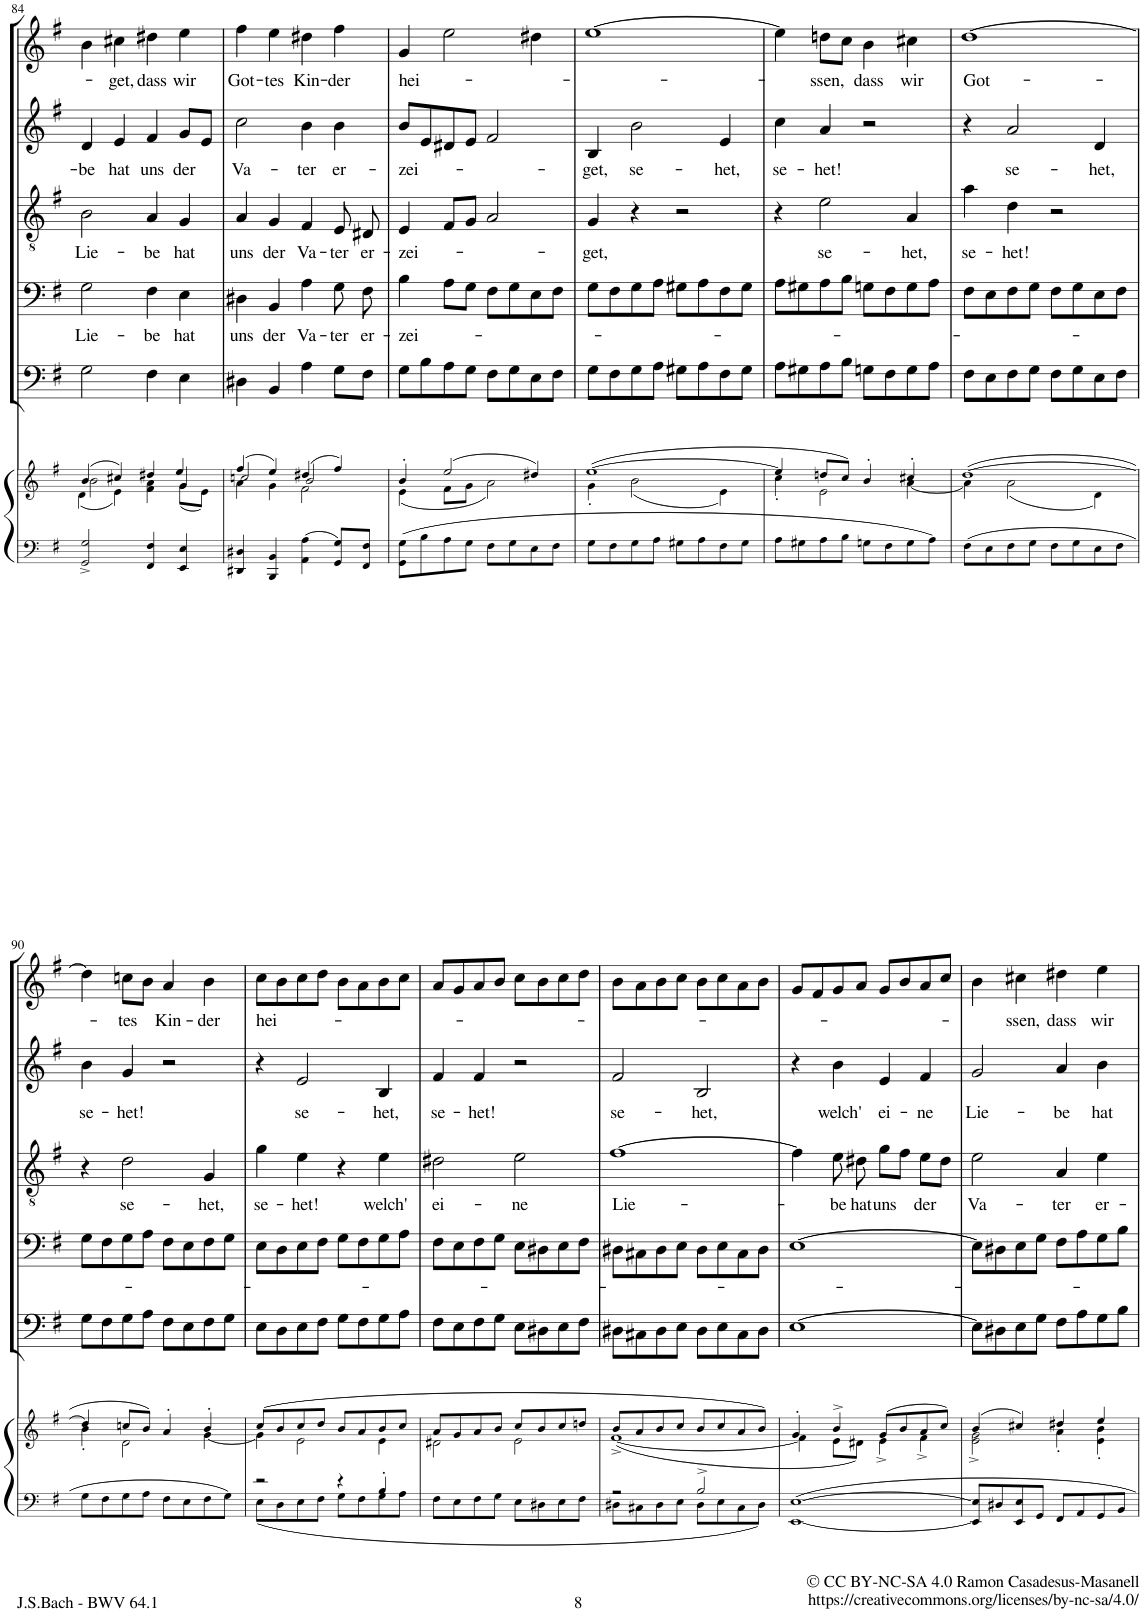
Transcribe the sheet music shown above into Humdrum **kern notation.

**kern	**kern	**kern	**kern	**text	**kern	**text	**kern	**text	**kern	**text
*part6	*part6	*part5	*part4	*part4	*part3	*part3	*part2	*part2	*part1	*part1
*staff7	*staff6	*staff5	*staff4	*staff4	*staff3	*staff3	*staff2	*staff2	*staff1	*staff1
*I"Piano reduction	*	*I"Organo e Continuo	*I"Basso. Trombone III. col Basso.	*	*I"Tenore. Viola e Trombone II. col Tenore	*	*I"Alto. Violino II. Trombone I. coll' Alto	*	*I"Soprano Violino I. Cornetto col Soprano	*
*I'Pno	*	*	*	*	*	*	*	*	*	*
!!LO:PB:g=z
*clefF4	*clefG2	*clefF4	*clefF4	*	*clefGv2	*	*clefG2	*	*clefG2	*
*k[f#]	*k[f#]	*k[f#]	*k[f#]	*	*k[f#]	*	*k[f#]	*	*k[f#]	*
*M4/4	*M4/4	*M4/4	*M4/4	*	*M4/4	*	*M4/4	*	*M4/4	*
*met(c)	*met(c)	*met(c)	*met(c)	*	*met(c)	*	*met(c)	*	*met(c)	*
=84	=84	=84	=84	=84	=84	=84	=84	=84	=84	=84
*	*^	*	*	*	*	*	*	*	*	*
*	*	*^	*	*	*	*	*	*	*	*	*
!	!	!	!	!	!	!LO:LY:b	!	!LO:LY:b	!	!LO:LY:b	!	!
2GG/^ 2G/^	(4b/	(4d\	2b\	2G\	2G\	Lie-	2B\	Lie-	4d/	be	4b\	.
!	!	!	!	!	!	!	!	!	!	!LO:LY:b	!	!LO:LY:b
.	4cc#X/)	4e\)	.	.	.	.	.	.	4e/	hat	4cc#X\	get,
!	!	!	!	!	!	!LO:LY:b	!	!LO:LY:b	!	!LO:LY:b	!	!LO:LY:b
4FF#/ 4F#/	4dd#X/	4f#\ 4a\	4ryy	4F#\	4F#\	be	4A/	be	4f#/	uns	4dd#X\	dass
!	!	!	!	!	!	!LO:LY:b	!	!LO:LY:b	!	!LO:LY:b	!	!LO:LY:b
4EE/ 4E/	4ee/	(8g\L	4g/	4E\	4E\	hat	4G/	hat	8g/L	der	4ee\	wir
.	.	8e\J)	.	.	.	.	.	.	8e/J	.	.	.
=85	=85	=85	=85	=85	=85	=85	=85	=85	=85	=85	=85	=85
!	!	!	!	!	!	!LO:LY:b	!	!LO:LY:b	!	!LO:LY:b	!	!LO:LY:b
4DD#X/ 4D#X/	(4ff#/	4a\	2ccn/	4D#X\	4D#X\	uns	4A/	uns	2cc\	Va-	4ff#\	Got-
!	!	!	!	!	!	!LO:LY:b	!	!LO:LY:b	!	!	!	!LO:LY:b
4BBB/ 4BB/	4ee/)	4g\	.	4BB/	4BB/	der	4G/	der	.	.	4ee\	tes
!	!	!	!	!	!	!LO:LY:b	!	!LO:LY:b	!	!LO:LY:b	!	!LO:LY:b
4AA\ 4A\	(4dd#X/	2f#\	2b/	4A\	4A\	Va-	4F#/	Va-	4b\	ter	4dd#X\	Kin-
!	!	!	!	!	!	!LO:LY:b	!	!LO:LY:b	!	!LO:LY:b	!	!LO:LY:b
8GG/ 8G/L	4ff#/)	.	.	8G\L	8G\	ter	8E/	ter	4b\	er-	4ff#\	der
!	!	!	!	!	!	!LO:LY:b	!	!LO:LY:b	!	!	!	!
8FF#/ 8F#/J	.	.	.	8F#\J	8F#\	er-	8D#X/	er-	.	.	.	.
*	*	*v	*v	*	*	*	*	*	*	*	*	*
=86	=86	=86	=86	=86	=86	=86	=86	=86	=86	=86	=86
!	!	!	!	!	!LO:LY:b	!	!LO:LY:b	!	!LO:LY:b	!	!LO:LY:b
8GG\ 8G\L	4b'/	(4e\	8G\L	4B\	zei-	4E/	zei-	8b/L	zei-	4g/	hei-
8B\	.	.	8B\	.	.	.	.	8e/	.	.	.
8A\	(2ee/	8f#\L	8A\	8A\L	.	8F#/L	.	8d#X/	.	2ee\	.
8G\J	.	8g\J	8G\J	8G\J	.	8G/J	.	8e/J	.	.	.
8F#\L	.	2a\)	8F#\L	8F#\L	.	2A/	.	2f#/	.	.	.
8G\	.	.	8G\	8G\	.	.	.	.	.	.	.
8E\	4dd#X/)	.	8E\	8E\	.	.	.	.	.	4dd#X\	.
8F#\J	.	.	8F#\J	8F#\J	.	.	.	.	.	.	.
=87	=87	=87	=87	=87	=87	=87	=87	=87	=87	=87	=87
!	!	!	!	!	!	!	!LO:LY:b	!	!LO:LY:b	!	!
8G\L	([1ee	4g'\	8G\L	8G\L	.	4G/	-get,	4B/	-get,	[1ee	.
8F#\	.	.	8F#\	8F#\	.	.	.	.	.	.	.
!	!	!	!	!	!	!	!	!	!LO:LY:b	!	!
8G\	.	(2b\	8G\	8G\	.	4r	.	2b\	se-	.	.
8A\J	.	.	8A\J	8A\J	.	.	.	.	.	.	.
8G#X\L	.	.	8G#X\L	8G#X\L	.	2r	.	.	.	.	.
8A\	.	.	8A\	8A\	.	.	.	.	.	.	.
!	!	!	!	!	!	!	!	!	!LO:LY:b	!	!
8F#\	.	4e\)	8F#\	8F#\	.	.	.	4e/	het,	.	.
8G#\J	.	.	8G#\J	8G#\J	.	.	.	.	.	.	.
=88	=88	=88	=88	=88	=88	=88	=88	=88	=88	=88	=88
!	!	!	!	!	!	!	!	!	!LO:LY:b	!	!
8A\L	4ee/]	4cc'\	8A\L	8A\L	.	4r	.	4cc\	se-	4ee\]	.
8G#X\	.	.	8G#X\	8G#X\	.	.	.	.	.	.	.
!	!	!	!	!	!	!	!LO:LY:b	!	!LO:LY:b	!	!LO:LY:b
8A\	8ddn/L	2e\	8A\	8A\	.	2e\	se-	4a/	het!	8ddn\L	-ssen,
8B\J	8cc/J)	.	8B\J	8B\J	.	.	.	.	.	8cc\J	.
!	!	!	!	!	!	!	!	!	!	!	!LO:LY:b
8Gn\L	4b'/	.	8Gn\L	8Gn\L	.	.	.	2r	.	4b\	dass
8F#\	.	.	8F#\	8F#\	.	.	.	.	.	.	.
!	!	!	!	!	!	!	!LO:LY:b	!	!	!	!LO:LY:b
8G\	4cc#X'/	[4a\	8G\	8G\	.	4A/	het,	.	.	4cc#X\	wir
8A\J	.	.	8A\J	8A\J	.	.	.	.	.	.	.
=89	=89	=89	=89	=89	=89	=89	=89	=89	=89	=89	=89
!	!	!	!	!	!	!	!LO:LY:b	!	!	!	!LO:LY:b
8F#\L	([1dd	4a\]	8F#\L	8F#\L	.	4a\	se-	4r	.	[1dd	Got-
8E\	.	.	8E\	8E\	.	.	.	.	.	.	.
!	!	!	!	!	!	!	!LO:LY:b	!	!LO:LY:b	!	!
8F#\	.	(2a\	8F#\	8F#\	.	4d\	het!	2a/	se-	.	.
8G\J	.	.	8G\J	8G\J	.	.	.	.	.	.	.
8F#\L	.	.	8F#\L	8F#\L	.	2r	.	.	.	.	.
8G\	.	.	8G\	8G\	.	.	.	.	.	.	.
!	!	!	!	!	!	!	!	!	!LO:LY:b	!	!
8E\	.	4d\)	8E\	8E\	.	.	.	4d/	het,	.	.
8F#\J	.	.	8F#\J	8F#\J	.	.	.	.	.	.	.
!!LO:LB:g=z
=90	=90	=90	=90	=90	=90	=90	=90	=90	=90	=90	=90
!	!	!	!	!	!	!	!	!	!LO:LY:b	!	!
8G\L	4dd/]	4b'\	8G\L	8G\L	.	4r	.	4b\	se-	4dd\]	.
8F#\	.	.	8F#\	8F#\	.	.	.	.	.	.	.
!	!	!	!	!	!	!	!LO:LY:b	!	!LO:LY:b	!	!LO:LY:b
8G\	8ccn/L	2d\	8G\	8G\	.	2d\	se-	4g/	het!	8ccn\L	-tes
8A\J	8b/J)	.	8A\J	8A\J	.	.	.	.	.	8b\J	.
!	!	!	!	!	!	!	!	!	!	!	!LO:LY:b
8F#\L	4a'/	.	8F#\L	8F#\L	.	.	.	2r	.	4a/	Kin-
8E\	.	.	8E\	8E\	.	.	.	.	.	.	.
!	!	!	!	!	!	!	!LO:LY:b	!	!	!	!LO:LY:b
8F#\	4b'/	[4g\	8F#\	8F#\	.	4G/	het,	.	.	4b\	der
8G\J	.	.	8G\J	8G\J	.	.	.	.	.	.	.
=91	=91	=91	=91	=91	=91	=91	=91	=91	=91	=91	=91
*^	*	*	*	*	*	*	*	*	*	*	*
!	!	!	!	!	!	!	!	!LO:LY:b	!	!	!	!LO:LY:b
2r	8E\L	(8cc/L	4g\]	8E\L	8E\L	.	4g\	se-	4r	.	8cc\L	hei-
.	8D\	8b/	.	8D\	8D\	.	.	.	.	.	8b\	.
!	!	!	!	!	!	!	!	!LO:LY:b	!	!LO:LY:b	!	!
.	8E\	8cc/	2e\	8E\	8E\	.	4e\	het!	2e/	se-	8cc\	.
.	8F#\J	8dd/J	.	8F#\J	8F#\J	.	.	.	.	.	8dd\J	.
4r	8G\L	8b/L	.	8G\L	8G\L	.	4r	.	.	.	8b\L	.
.	8F#\	8a/	.	8F#\	8F#\	.	.	.	.	.	8a\	.
!	!	!	!	!	!	!	!	!LO:LY:b	!	!LO:LY:b	!	!
4B'/	8G\	8b/	4e\	8G\	8G\	.	4e\	welch'	4B/	het,	8b\	.
.	8A\J	8cc/J	.	8A\J	8A\J	.	.	.	.	.	8cc\J	.
=92	=92	=92	=92	=92	=92	=92	=92	=92	=92	=92	=92	=92
!	!	!	!	!	!	!	!	!LO:LY:b	!	!LO:LY:b	!	!
*v	*v	*	*	*	*	*	*	*	*	*	*	*
8F#\L	8a/L	2d#X\	8F#\L	8F#\L	.	2d#X\	ei-	4f#/	se-	8a/L	.
8E\	8g/	.	8E\	8E\	.	.	.	.	.	8g/	.
!	!	!	!	!	!	!	!	!	!LO:LY:b	!	!
8F#\	8a/	.	8F#\	8F#\	.	.	.	4f#/	het!	8a/	.
8G\J	8b/J	.	8G\J	8G\J	.	.	.	.	.	8b/J	.
!	!	!	!	!	!	!	!LO:LY:b	!	!	!	!
8E\L	8cc/L	2e\	8E\L	8E\L	.	2e\	ne	2r	.	8cc\L	.
8D#X\	8b/	.	8D#X\	8D#X\	.	.	.	.	.	8b\	.
8E\	8cc/	.	8E\	8E\	.	.	.	.	.	8cc\	.
8F#\J	8ddn/J	.	8F#\J	8F#\J	.	.	.	.	.	8dd\J	.
=93	=93	=93	=93	=93	=93	=93	=93	=93	=93	=93	=93
*^	*	*	*	*	*	*	*	*	*	*	*
!	!	!	!	!	!	!	!	!LO:LY:b	!	!LO:LY:b	!	!
2r	8D#X\L	8b/L	([1f#^	8D#X\L	8D#X\L	.	[1f#	Lie-	2f#/	se-	8b\L	.
.	8C#X\	8a/	.	8C#X\	8C#X\	.	.	.	.	.	8a\	.
.	8D#\	8b/	.	8D#\	8D#\	.	.	.	.	.	8b\	.
.	8E\J	8cc/J	.	8E\J	8E\J	.	.	.	.	.	8cc\J	.
!	!	!	!	!	!	!	!	!	!	!LO:LY:b	!	!
2B^/	8D#\L	8b/L	.	8D#\L	8D#\L	.	.	.	2B/	het,	8b\L	.
.	8E\	8cc/	.	8E\	8E\	.	.	.	.	.	8cc\	.
.	8C#\	8a/	.	8C#\	8C#\	.	.	.	.	.	8a\	.
.	8D#\J	8b/J)	.	8D#\J	8D#\J	.	.	.	.	.	8b\J	.
*v	*v	*	*	*	*	*	*	*	*	*	*	*
=94	=94	=94	=94	=94	=94	=94	=94	=94	=94	=94	=94
[1EE [1E	4g'/	4f#\]	[1E	[1E	.	4f#\]	.	4r	.	8g/L	.
.	.	.	.	.	.	.	.	.	.	8f#/	.
!	!	!	!	!	!	!	!LO:LY:b	!	!LO:LY:b	!	!
.	4b^/	8e\L	.	.	.	8e\	-be	4b\	welch'	8g/	.
!	!	!	!	!	!	!	!LO:LY:b	!	!	!	!
.	.	8d#X\J)	.	.	.	8d#X\	hat	.	.	8a/J	.
!	!	!	!	!	!	!	!LO:LY:b	!	!LO:LY:b	!	!
.	(8g/L	4e^\	.	.	.	8g\L	uns	4e/	ei-	8g/L	.
.	8b/	.	.	.	.	8f#\J	.	.	.	8b/	.
!	!	!	!	!	!	!	!LO:LY:b	!	!LO:LY:b	!	!
.	8a/	4f#^\	.	.	.	8e\L	der	4f#/	ne	8a/	.
.	8cc/J)	.	.	.	.	8d#\J	.	.	.	8cc/J	.
=95	=95	=95	=95	=95	=95	=95	=95	=95	=95	=95	=95
!	!	!	!	!	!	!	!LO:LY:b	!	!LO:LY:b	!	!
8EE/] 8E/]L	(4b/	2e\^ 2g\^	8E\L]	8E\L]	.	2e\	Va-	2g/	Lie-	4b\	.
8D#X/	.	.	8D#X\	8D#X\	.	.	.	.	.	.	.
!	!	!	!	!	!	!	!	!	!	!	!LO:LY:b
8EE/ 8E/	4cc#X/)	.	8E\	8E\	.	.	.	.	.	4cc#X\	ssen,
8GG/J	.	.	8G\J	8G\J	.	.	.	.	.	.	.
!	!	!	!	!	!	!	!LO:LY:b	!	!LO:LY:b	!	!LO:LY:b
8FF#/L	4dd#X/	4a'\	8F#\L	8F#\L	.	4A/	ter	4a/	be	4dd#X\	dass
8AA/	.	.	8A\	8A\	.	.	.	.	.	.	.
!	!	!	!	!	!	!	!LO:LY:b	!	!LO:LY:b	!	!LO:LY:b
8GG/	4ee/	4e\' 4b\'	8G\	8G\	.	4e\	er-	4b\	hat	4ee\	wir
8BB/J	.	.	8B\J	8B\J	.	.	.	.	.	.	.
*	*v	*v	*	*	*	*	*	*	*	*	*
=	=	=	=	=	=	=	=	=	=	=
*-	*-	*-	*-	*-	*-	*-	*-	*-	*-	*-
